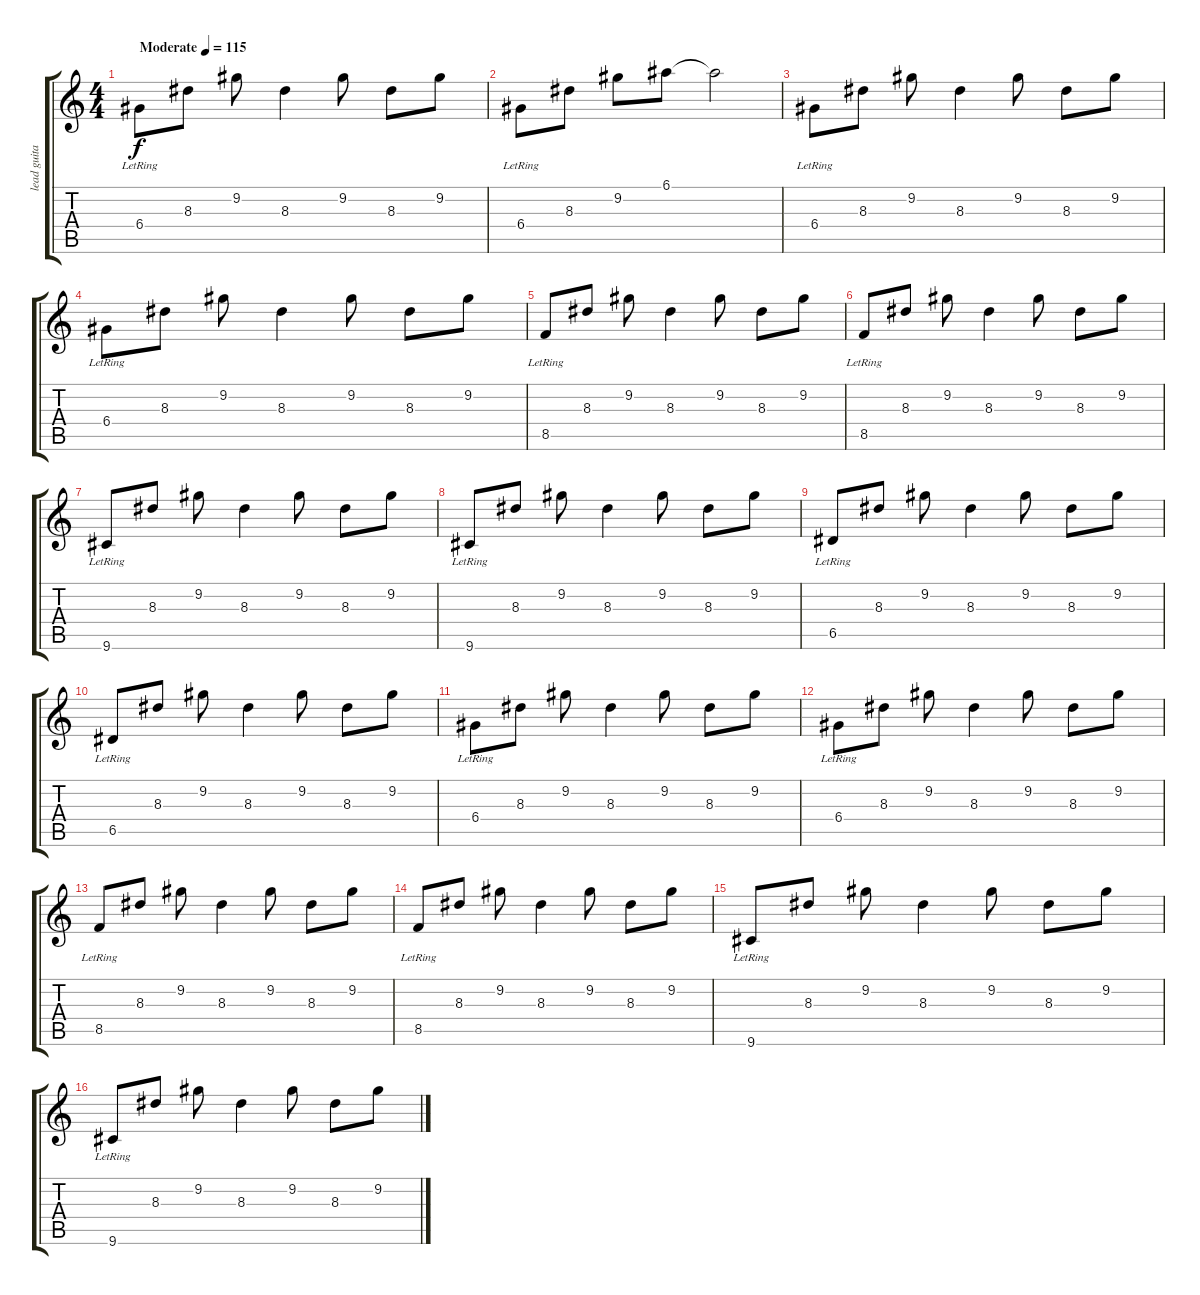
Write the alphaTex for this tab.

\track ("lead guitar" "lead guita") {instrument electricguitarclean}
\staff {score tabs}
\tuning (E4 B3 G3 D3 A2 E2) {hide}
\ts (4 4)
\tempo (115 "Moderate")
\clef g2
\ks c
6.4{lr}.8{dy f instrument electricguitarclean} 8.3.8 9.2.8 8.3.4 9.2.8 8.3.8 9.2.8 |
6.4{lr}.8 8.3.8 9.2.8 6.1.8 6.1{t}.2 |
6.4{lr}.8 8.3.8 9.2.8 8.3.4 9.2.8 8.3.8 9.2.8 |
6.4{lr}.8 8.3.8 9.2.8 8.3.4 9.2.8 8.3.8 9.2.8 |
8.5{lr}.8 8.3.8 9.2.8 8.3.4 9.2.8 8.3.8 9.2.8 |
8.5{lr}.8 8.3.8 9.2.8 8.3.4 9.2.8 8.3.8 9.2.8 |
9.6{lr}.8 8.3.8 9.2.8 8.3.4 9.2.8 8.3.8 9.2.8 |
9.6{lr}.8 8.3.8 9.2.8 8.3.4 9.2.8 8.3.8 9.2.8 |
6.5{lr}.8 8.3.8 9.2.8 8.3.4 9.2.8 8.3.8 9.2.8 |
6.5{lr}.8 8.3.8 9.2.8 8.3.4 9.2.8 8.3.8 9.2.8 |
6.4{lr}.8 8.3.8 9.2.8 8.3.4 9.2.8 8.3.8 9.2.8 |
6.4{lr}.8 8.3.8 9.2.8 8.3.4 9.2.8 8.3.8 9.2.8 |
8.5{lr}.8 8.3.8 9.2.8 8.3.4 9.2.8 8.3.8 9.2.8 |
8.5{lr}.8 8.3.8 9.2.8 8.3.4 9.2.8 8.3.8 9.2.8 |
9.6{lr}.8 8.3.8 9.2.8 8.3.4 9.2.8 8.3.8 9.2.8 |
9.6{lr}.8 8.3.8 9.2.8 8.3.4 9.2.8 8.3.8 9.2.8
